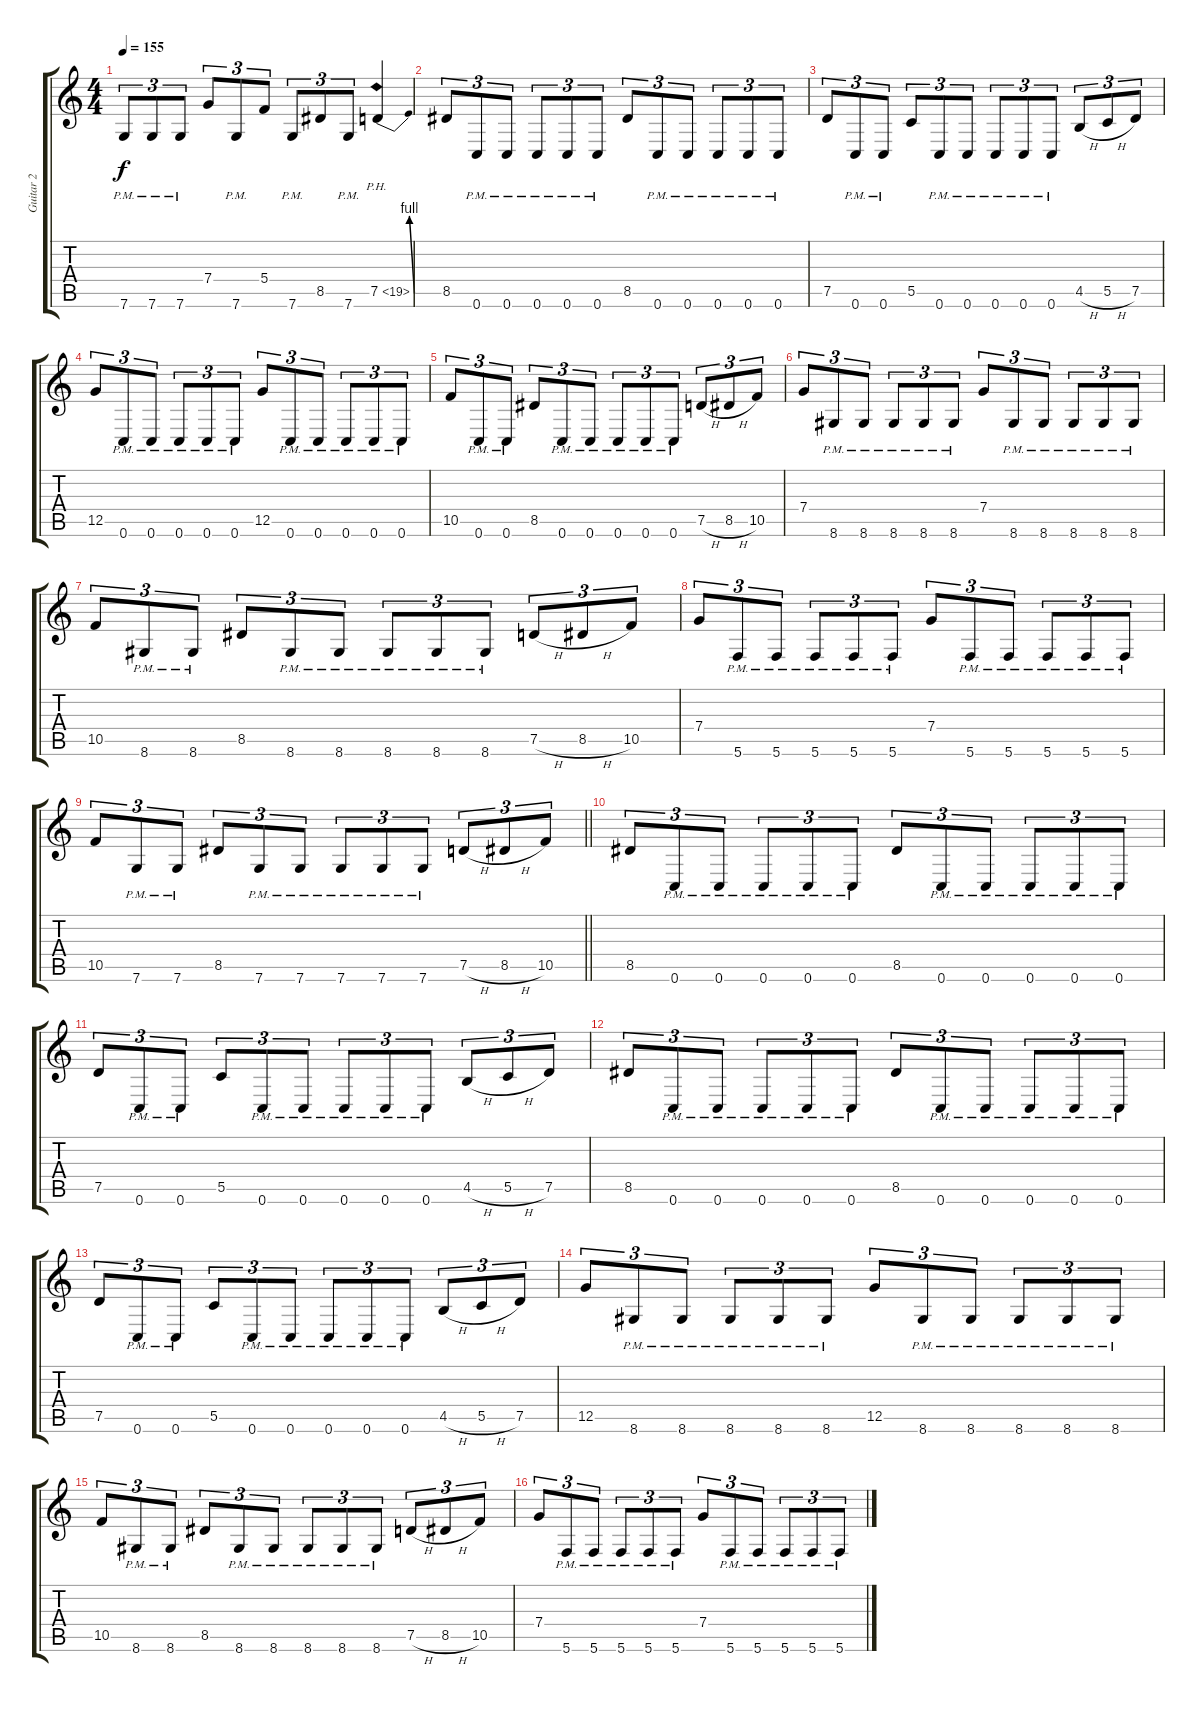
\track ("Guitar 2" "Guitar 2") {instrument distortionguitar}
\staff {score tabs}
\tuning (D4 A3 F3 C3 G2 C2) {hide}
\ts (4 4)
\tempo 155
\clef g2
\ks c
7.6{pm}.8{tu (3 2) dy f} 7.6{pm}.8{tu (3 2)} 7.6{pm}.8{tu (3 2)} 7.4.8{tu (3 2)} 7.6{pm}.8{tu (3 2)} 5.4.8{tu (3 2)} 7.6{pm}.8{tu (3 2)} 8.5.8{tu (3 2)} 7.6{pm}.8{tu (3 2)} 7.5{be (bend 0 0 60 4) ph 12}.4 |
8.5.8{tu (3 2)} 0.6{pm}.8{tu (3 2)} 0.6{pm}.8{tu (3 2)} 0.6{pm}.8{tu (3 2)} 0.6{pm}.8{tu (3 2)} 0.6{pm}.8{tu (3 2)} 8.5.8{tu (3 2)} 0.6{pm}.8{tu (3 2)} 0.6{pm}.8{tu (3 2)} 0.6{pm}.8{tu (3 2)} 0.6{pm}.8{tu (3 2)} 0.6{pm}.8{tu (3 2)} |
7.5.8{tu (3 2)} 0.6{pm}.8{tu (3 2)} 0.6{pm}.8{tu (3 2)} 5.5.8{tu (3 2)} 0.6{pm}.8{tu (3 2)} 0.6{pm}.8{tu (3 2)} 0.6{pm}.8{tu (3 2)} 0.6{pm}.8{tu (3 2)} 0.6{pm}.8{tu (3 2)} 4.5{h}.8{tu (3 2)} 5.5{h}.8{tu (3 2)} 7.5.8{tu (3 2)} |
12.5.8{tu (3 2)} 0.6{pm}.8{tu (3 2)} 0.6{pm}.8{tu (3 2)} 0.6{pm}.8{tu (3 2)} 0.6{pm}.8{tu (3 2)} 0.6{pm}.8{tu (3 2)} 12.5.8{tu (3 2)} 0.6{pm}.8{tu (3 2)} 0.6{pm}.8{tu (3 2)} 0.6{pm}.8{tu (3 2)} 0.6{pm}.8{tu (3 2)} 0.6{pm}.8{tu (3 2)} |
10.5.8{tu (3 2)} 0.6{pm}.8{tu (3 2)} 0.6{pm}.8{tu (3 2)} 8.5.8{tu (3 2)} 0.6{pm}.8{tu (3 2)} 0.6{pm}.8{tu (3 2)} 0.6{pm}.8{tu (3 2)} 0.6{pm}.8{tu (3 2)} 0.6{pm}.8{tu (3 2)} 7.5{h}.8{tu (3 2)} 8.5{h}.8{tu (3 2)} 10.5.8{tu (3 2)} |
7.4.8{tu (3 2)} 8.6{pm}.8{tu (3 2)} 8.6{pm}.8{tu (3 2)} 8.6{pm}.8{tu (3 2)} 8.6{pm}.8{tu (3 2)} 8.6{pm}.8{tu (3 2)} 7.4.8{tu (3 2)} 8.6{pm}.8{tu (3 2)} 8.6{pm}.8{tu (3 2)} 8.6{pm}.8{tu (3 2)} 8.6{pm}.8{tu (3 2)} 8.6{pm}.8{tu (3 2)} |
10.5.8{tu (3 2)} 8.6{pm}.8{tu (3 2)} 8.6{pm}.8{tu (3 2)} 8.5.8{tu (3 2)} 8.6{pm}.8{tu (3 2)} 8.6{pm}.8{tu (3 2)} 8.6{pm}.8{tu (3 2)} 8.6{pm}.8{tu (3 2)} 8.6{pm}.8{tu (3 2)} 7.5{h}.8{tu (3 2)} 8.5{h}.8{tu (3 2)} 10.5.8{tu (3 2)} |
7.4.8{tu (3 2)} 5.6{pm}.8{tu (3 2)} 5.6{pm}.8{tu (3 2)} 5.6{pm}.8{tu (3 2)} 5.6{pm}.8{tu (3 2)} 5.6{pm}.8{tu (3 2)} 7.4.8{tu (3 2)} 5.6{pm}.8{tu (3 2)} 5.6{pm}.8{tu (3 2)} 5.6{pm}.8{tu (3 2)} 5.6{pm}.8{tu (3 2)} 5.6{pm}.8{tu (3 2)} |
\barLineRight lightlight
10.5.8{tu (3 2)} 7.6{pm}.8{tu (3 2)} 7.6{pm}.8{tu (3 2)} 8.5.8{tu (3 2)} 7.6{pm}.8{tu (3 2)} 7.6{pm}.8{tu (3 2)} 7.6{pm}.8{tu (3 2)} 7.6{pm}.8{tu (3 2)} 7.6{pm}.8{tu (3 2)} 7.5{h}.8{tu (3 2)} 8.5{h}.8{tu (3 2)} 10.5.8{tu (3 2)} |
8.5.8{tu (3 2)} 0.6{pm}.8{tu (3 2)} 0.6{pm}.8{tu (3 2)} 0.6{pm}.8{tu (3 2)} 0.6{pm}.8{tu (3 2)} 0.6{pm}.8{tu (3 2)} 8.5.8{tu (3 2)} 0.6{pm}.8{tu (3 2)} 0.6{pm}.8{tu (3 2)} 0.6{pm}.8{tu (3 2)} 0.6{pm}.8{tu (3 2)} 0.6{pm}.8{tu (3 2)} |
7.5.8{tu (3 2)} 0.6{pm}.8{tu (3 2)} 0.6{pm}.8{tu (3 2)} 5.5.8{tu (3 2)} 0.6{pm}.8{tu (3 2)} 0.6{pm}.8{tu (3 2)} 0.6{pm}.8{tu (3 2)} 0.6{pm}.8{tu (3 2)} 0.6{pm}.8{tu (3 2)} 4.5{h}.8{tu (3 2)} 5.5{h}.8{tu (3 2)} 7.5.8{tu (3 2)} |
8.5.8{tu (3 2)} 0.6{pm}.8{tu (3 2)} 0.6{pm}.8{tu (3 2)} 0.6{pm}.8{tu (3 2)} 0.6{pm}.8{tu (3 2)} 0.6{pm}.8{tu (3 2)} 8.5.8{tu (3 2)} 0.6{pm}.8{tu (3 2)} 0.6{pm}.8{tu (3 2)} 0.6{pm}.8{tu (3 2)} 0.6{pm}.8{tu (3 2)} 0.6{pm}.8{tu (3 2)} |
7.5.8{tu (3 2)} 0.6{pm}.8{tu (3 2)} 0.6{pm}.8{tu (3 2)} 5.5.8{tu (3 2)} 0.6{pm}.8{tu (3 2)} 0.6{pm}.8{tu (3 2)} 0.6{pm}.8{tu (3 2)} 0.6{pm}.8{tu (3 2)} 0.6{pm}.8{tu (3 2)} 4.5{h}.8{tu (3 2)} 5.5{h}.8{tu (3 2)} 7.5.8{tu (3 2)} |
12.5.8{tu (3 2)} 8.6{pm}.8{tu (3 2)} 8.6{pm}.8{tu (3 2)} 8.6{pm}.8{tu (3 2)} 8.6{pm}.8{tu (3 2)} 8.6{pm}.8{tu (3 2)} 12.5.8{tu (3 2)} 8.6{pm}.8{tu (3 2)} 8.6{pm}.8{tu (3 2)} 8.6{pm}.8{tu (3 2)} 8.6{pm}.8{tu (3 2)} 8.6{pm}.8{tu (3 2)} |
10.5.8{tu (3 2)} 8.6{pm}.8{tu (3 2)} 8.6{pm}.8{tu (3 2)} 8.5.8{tu (3 2)} 8.6{pm}.8{tu (3 2)} 8.6{pm}.8{tu (3 2)} 8.6{pm}.8{tu (3 2)} 8.6{pm}.8{tu (3 2)} 8.6{pm}.8{tu (3 2)} 7.5{h}.8{tu (3 2)} 8.5{h}.8{tu (3 2)} 10.5.8{tu (3 2)} |
7.4.8{tu (3 2)} 5.6{pm}.8{tu (3 2)} 5.6{pm}.8{tu (3 2)} 5.6{pm}.8{tu (3 2)} 5.6{pm}.8{tu (3 2)} 5.6{pm}.8{tu (3 2)} 7.4.8{tu (3 2)} 5.6{pm}.8{tu (3 2)} 5.6{pm}.8{tu (3 2)} 5.6{pm}.8{tu (3 2)} 5.6{pm}.8{tu (3 2)} 5.6{pm}.8{tu (3 2)}
